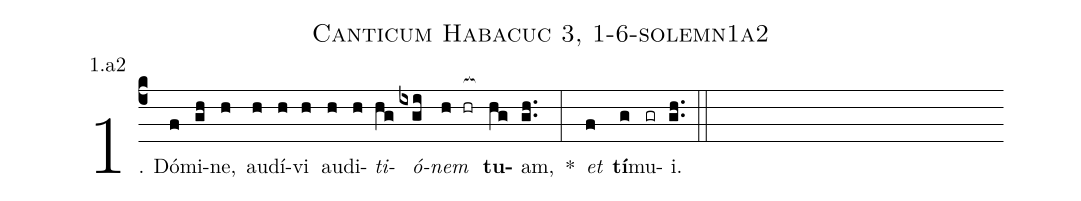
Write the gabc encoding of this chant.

name: Canticum Habacuc 3, 1-6-solemn1a2;
annotation: 1.a2;
%%
(c4)1. Dó(f)mi(gh)ne,(h) au(h)dí(h)vi(h) au(h)di(h)<i>ti</i>(hg)<i>ó</i>(ixgi)<i>nem</i>(h hr[ocb:1{]) <b>tu</b>(hg[ocb:0}])am,(gh..) *(:) <i>et</i>(f) <b>tí</b>(g)mu(gr)i.(gh..) (::)
